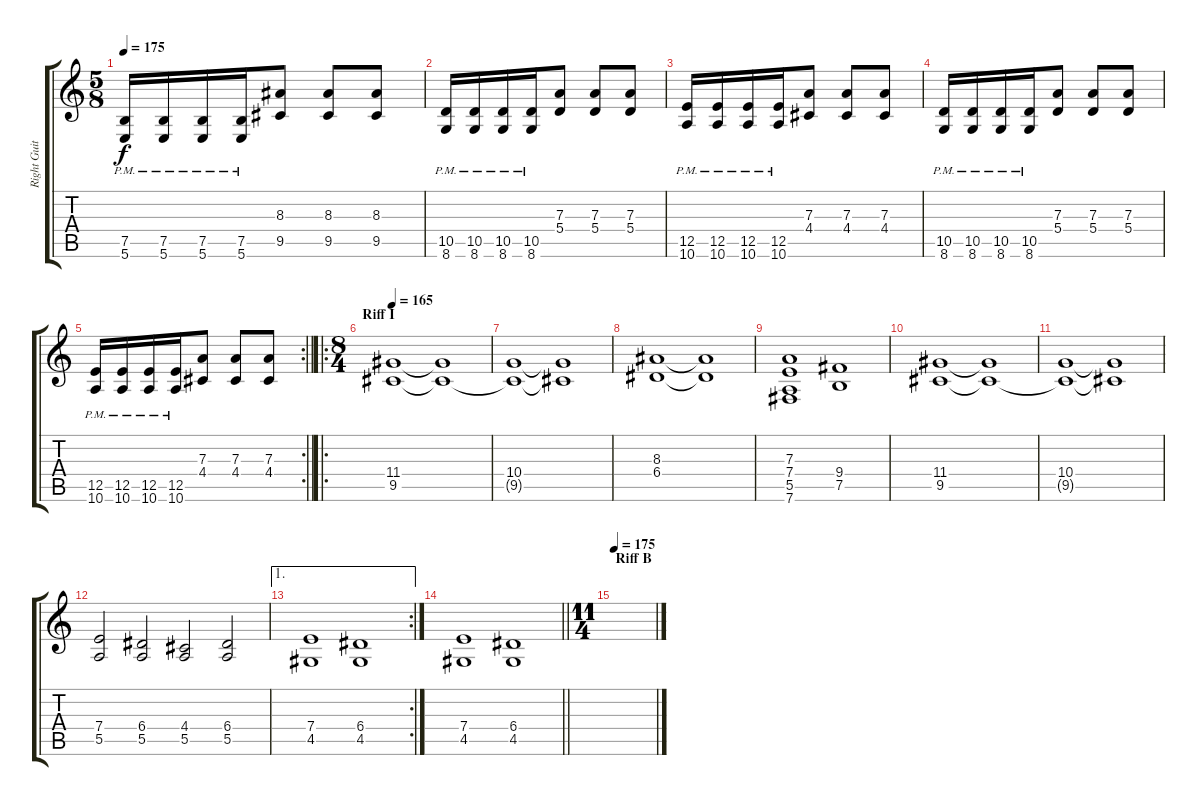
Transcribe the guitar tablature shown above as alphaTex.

\track ("Right Guitar" "Right Guit") {instrument distortionguitar}
\staff {score tabs}
\tuning (G3 Gb3 D3 A2 E2 B1) {hide}
\ts (5 8)
\tempo 175
\clef g2
\ks c
(7.5{pm} 5.6{pm}).16{dy f} (7.5{pm} 5.6{pm}).16 (7.5{pm} 5.6{pm}).16 (7.5{pm} 5.6{pm}).16 (8.3 9.5).8 (8.3 9.5).8 (8.3 9.5).8 |
(10.5{pm} 8.6{pm}).16 (10.5{pm} 8.6{pm}).16 (10.5{pm} 8.6{pm}).16 (10.5{pm} 8.6{pm}).16 (7.3 5.4).8 (7.3 5.4).8 (7.3 5.4).8 |
(12.5{pm} 10.6{pm}).16 (12.5{pm} 10.6{pm}).16 (12.5{pm} 10.6{pm}).16 (12.5{pm} 10.6{pm}).16 (7.3 4.4).8 (7.3 4.4).8 (7.3 4.4).8 |
(10.5{pm} 8.6{pm}).16 (10.5{pm} 8.6{pm}).16 (10.5{pm} 8.6{pm}).16 (10.5{pm} 8.6{pm}).16 (7.3 5.4).8 (7.3 5.4).8 (7.3 5.4).8 |
\rc 2
\barLineRight lightlight
(12.5{pm} 10.6{pm}).16 (12.5{pm} 10.6{pm}).16 (12.5{pm} 10.6{pm}).16 (12.5{pm} 10.6{pm}).16 (7.3 4.4).8 (7.3 4.4).8 (7.3 4.4).8 |
\ro
\ts (8 4)
\section ("" "Riff I")
\tempo 165
(11.4 9.5).1 (11.4{t} 9.5{t}).1 |
(10.4 9.5{t}).1 (10.4{t} 9.5{t}).1 |
(8.3 6.4).1 (8.3{t} 6.4{t}).1 |
(7.3 7.4 5.5 7.6).1 (9.4 7.5).1 |
(11.4 9.5).1 (11.4{t} 9.5{t}).1 |
(10.4 9.5{t}).1 (10.4{t} 9.5{t}).1 |
(7.4 5.5).2 (6.4 5.5).2 (4.4 5.5).2 (6.4 5.5).2 |
\ae 1
\rc 2
(7.4 4.5).1 (6.4 4.5).1 |
\barLineRight lightlight
(7.4 4.5).1 (6.4 4.5).1 |
\ts (11 4)
\section ("" "Riff B")
\tempo 175
